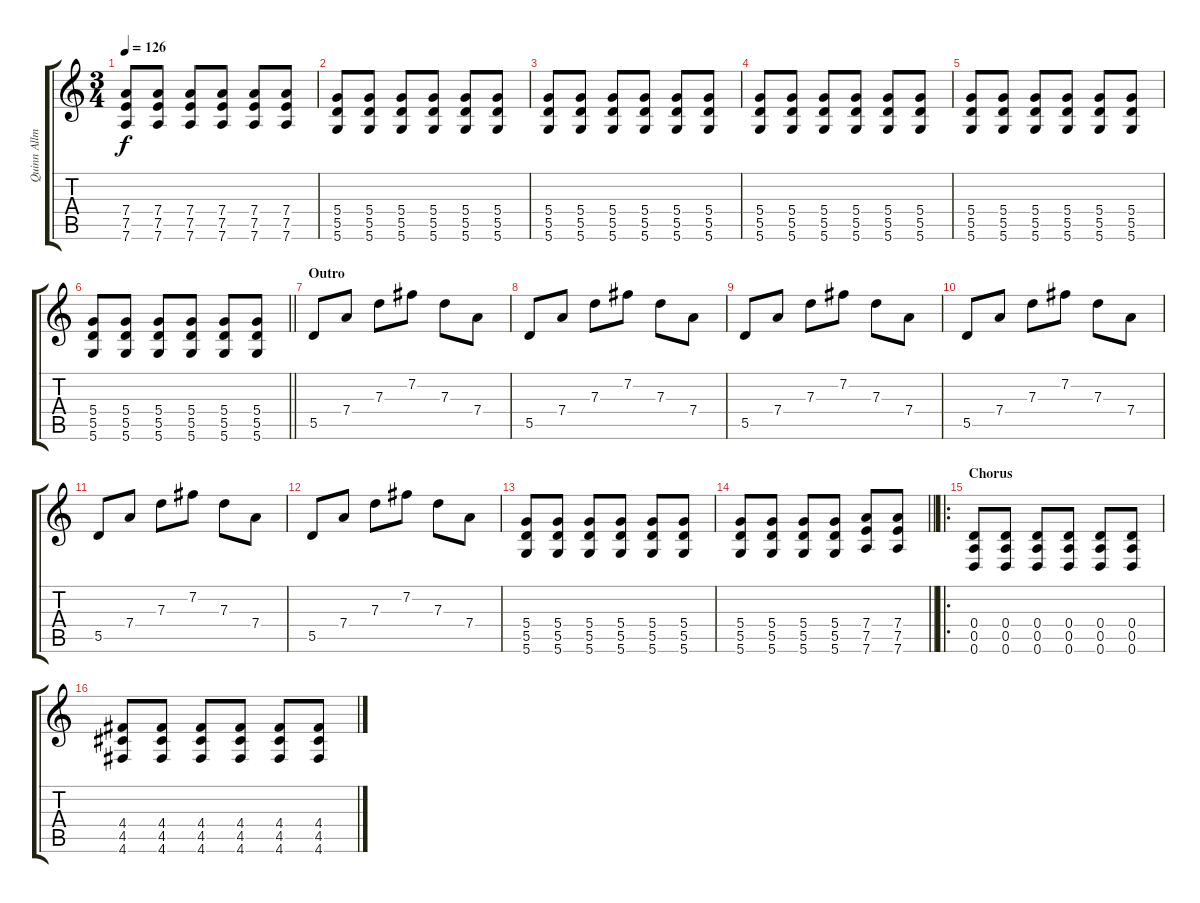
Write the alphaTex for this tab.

\track ("Quinn Allman [Rythm Guitar]" "Quinn Allm") {instrument acousticguitarsteel}
\staff {score tabs}
\tuning (E4 B3 G3 D3 A2 D2) {hide}
\ts (3 4)
\tempo 126
\clef g2
\ks c
(7.4 7.5 7.6).8{dy f volume 13 instrument distortionguitar} (7.4 7.5 7.6).8 (7.4 7.5 7.6).8 (7.4 7.5 7.6).8 (7.4 7.5 7.6).8 (7.4 7.5 7.6).8 |
(5.4 5.5 5.6).8 (5.4 5.5 5.6).8 (5.4 5.5 5.6).8 (5.4 5.5 5.6).8 (5.4 5.5 5.6).8 (5.4 5.5 5.6).8 |
(5.4 5.5 5.6).8 (5.4 5.5 5.6).8 (5.4 5.5 5.6).8 (5.4 5.5 5.6).8 (5.4 5.5 5.6).8 (5.4 5.5 5.6).8 |
(5.4 5.5 5.6).8 (5.4 5.5 5.6).8 (5.4 5.5 5.6).8 (5.4 5.5 5.6).8 (5.4 5.5 5.6).8 (5.4 5.5 5.6).8 |
(5.4 5.5 5.6).8 (5.4 5.5 5.6).8 (5.4 5.5 5.6).8 (5.4 5.5 5.6).8 (5.4 5.5 5.6).8 (5.4 5.5 5.6).8 |
\barLineRight lightlight
(5.4 5.5 5.6).8 (5.4 5.5 5.6).8 (5.4 5.5 5.6).8 (5.4 5.5 5.6).8 (5.4 5.5 5.6).8 (5.4 5.5 5.6).8 |
\section ("" "Outro")
5.5.8{instrument acousticguitarsteel} 7.4.8 7.3.8 7.2.8 7.3.8 7.4.8 |
5.5.8 7.4.8 7.3.8 7.2.8 7.3.8 7.4.8 |
5.5.8 7.4.8 7.3.8 7.2.8 7.3.8 7.4.8 |
5.5.8 7.4.8 7.3.8 7.2.8 7.3.8 7.4.8 |
5.5.8 7.4.8 7.3.8 7.2.8 7.3.8 7.4.8 |
5.5.8 7.4.8 7.3.8 7.2.8 7.3.8 7.4.8 |
(5.4 5.5 5.6).8{instrument distortionguitar} (5.4 5.5 5.6).8 (5.4 5.5 5.6).8 (5.4 5.5 5.6).8 (5.4 5.5 5.6).8 (5.4 5.5 5.6).8 |
\barLineRight lightlight
(5.4 5.5 5.6).8 (5.4 5.5 5.6).8 (5.4 5.5 5.6).8 (5.4 5.5 5.6).8 (7.4 7.5 7.6).8 (7.4 7.5 7.6).8 |
\ro
\section ("" "Chorus")
(0.4 0.5 0.6).8 (0.4 0.5 0.6).8 (0.4 0.5 0.6).8 (0.4 0.5 0.6).8 (0.4 0.5 0.6).8 (0.4 0.5 0.6).8 |
(4.4 4.5 4.6).8 (4.4 4.5 4.6).8 (4.4 4.5 4.6).8 (4.4 4.5 4.6).8 (4.4 4.5 4.6).8 (4.4 4.5 4.6).8
